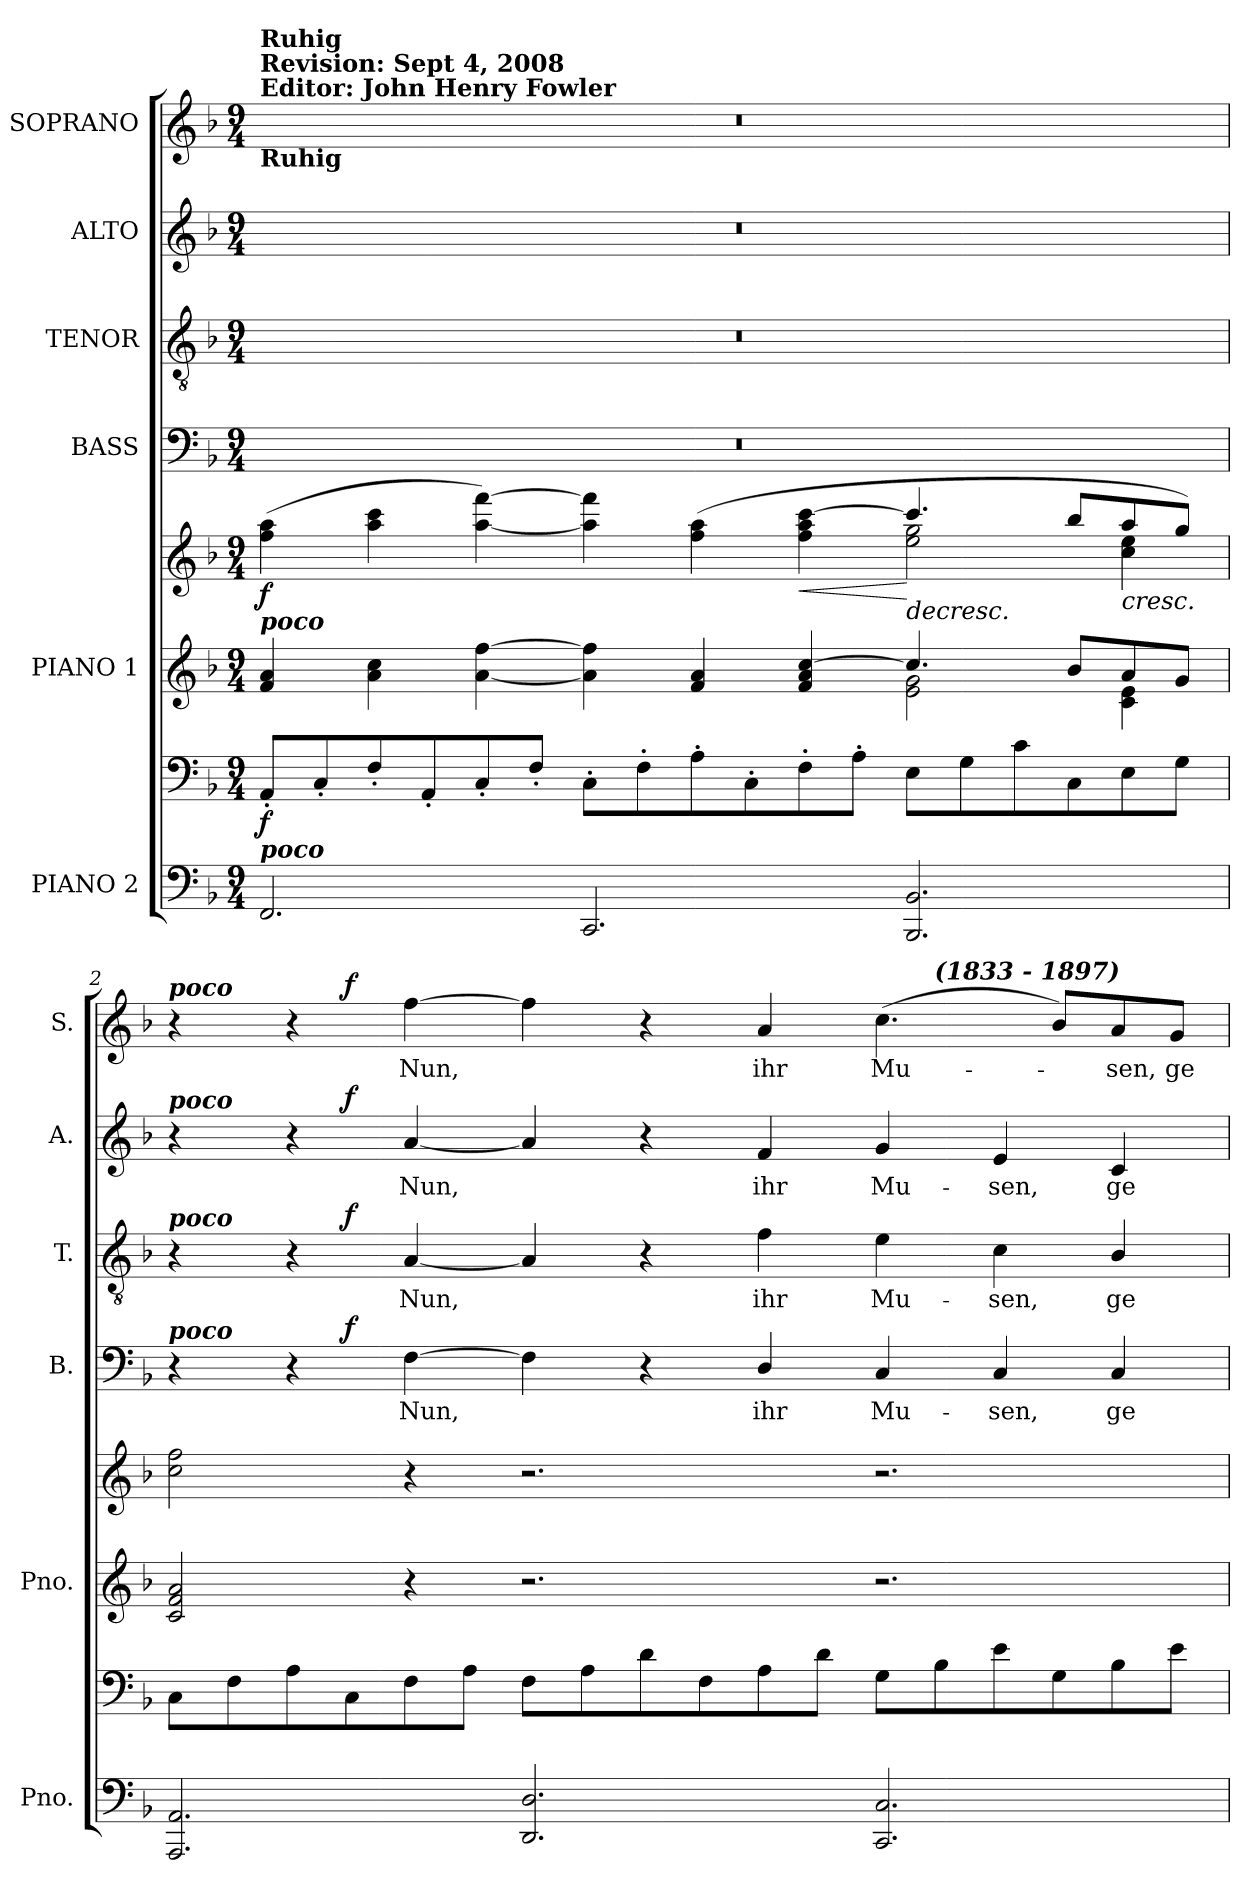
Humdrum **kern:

**kern	**kern	**dynam	**kern	**kern	**dynam	**kern	**text	**dynam	**kern	**text	**dynam	**kern	**text	**dynam	**kern	**text	**dynam
*part6	*part6	*part6	*part5	*part5	*part5	*part4	*part4	*part4	*part3	*part3	*part3	*part2	*part2	*part2	*part1	*part1	*part1
*staff8	*staff7	*staff7/8	*staff6	*staff5	*staff5/6	*staff4	*staff4	*staff4	*staff3	*staff3	*staff3	*staff2	*staff2	*staff2	*staff1	*staff1	*staff1
*I"PIANO 2	*	*	*I"PIANO 1	*	*	*I"BASS	*	*	*I"TENOR	*	*	*I"ALTO	*	*	*I"SOPRANO	*	*
*I'Pno.	*	*	*I'Pno.	*	*	*I'B.	*	*	*I'T.	*	*	*I'A.	*	*	*I'S.	*	*
!!LO:PB:g=z
*clefF4	*clefF4	*	*clefG2	*clefG2	*	*clefF4	*	*	*clefGv2	*	*	*clefG2	*	*	*clefG2	*	*
*	*	*	*	*	*	*	*	*	*ITrd7c12	*	*	*	*	*	*	*	*
*k[b-]	*k[b-]	*	*k[b-]	*k[b-]	*	*k[b-]	*	*	*k[b-]	*	*	*k[b-]	*	*	*k[b-]	*	*
*F:	*F:	*	*F:	*F:	*	*F:	*	*	*F:	*	*	*F:	*	*	*F:	*	*
*M9/4	*M9/4	*	*M9/4	*M9/4	*	*M9/4	*	*	*M9/4	*	*	*M9/4	*	*	*M9/4	*	*
*MM120	*MM120	*	*MM120	*MM120	*	*MM120	*	*	*MM120	*	*	*MM120	*	*	*MM120	*	*
=1	=1	=1	=1	=1	=1	=1	=1	=1	=1	=1	=1	=1	=1	=1	=1	=1	=1
*	*	*	*^	*^	*	*	*	*	*	*	*	*	*	*	*	*	*
!	!	!	!	!	!	!	!	!	!	!	!	!	!	!	!	!	!LO:TX:a:B:t=Editor&colon; John Henry Fowler	!	!
!	!	!	!	!	!	!	!	!	!	!	!	!	!	!	!	!	!LO:TX:a:B:t=Revision&colon;  Sept 4,  2008	!	!
!	!	!	!	!	!	!	!	!	!	!	!	!	!	!	!	!	!LO:TX:a:B:t=Ruhig	!	!
!	!	!	!	!	!	!	!	!	!	!	!	!	!	!	!	!	!LO:TX:b:B:t=Ruhig	!	!
!	!	!	!LO:TX:a:Bi:t=poco	!	!	!	!	!	!	!	!	!	!	!	!	!	!	!	!
!LO:TX:a:Bi:t=poco	!	!	!	!	!	!	!	!	!	!	!	!	!	!	!	!	!	!	!
!	!	!	!	!	!	!	!	!LO:N:vis=1	!	!	!LO:N:vis=1	!	!	!LO:N:vis=1	!	!	!LO:N:vis=1	!	!
2.FFi/	8AA'i/L	f	4fi/ 4ai	2.ryy	(4ffi\ 4aai	2.ryy	f	4%9r	.	.	4%9r	.	.	4%9r	.	.	4%9r	.	.
.	8C'i/	.	.	.	.	.	.	.	.	.	.	.	.	.	.	.	.	.	.
.	8F'i/	.	4ai\ 4cci	.	4aai\ 4ccci	.	[	.	.	.	.	.	.	.	.	.	.	.	.
.	8AA'i/	.	.	.	.	.	.	.	.	.	.	.	.	.	.	.	.	.	.
.	8C'i/	.	[4ai\ [4ffi	.	[4aai\ [4fffi)	.	]	.	.	.	.	.	.	.	.	.	.	.	.
.	8F'i/J	.	.	.	.	.	.	.	.	.	.	.	.	.	.	.	.	.	.
2.CCi/	8C'i\L	.	4ai\] 4ffi]	2.ryy	4aai\] 4fffi]	2.ryy	.	.	.	.	.	.	.	.	.	.	.	.	.
.	8F'i\	.	.	.	.	.	.	.	.	.	.	.	.	.	.	.	.	.	.
.	8A'i\	.	4fi/ 4ai	.	(4ffi\ 4aai	.	.	.	.	.	.	.	.	.	.	.	.	.	.
.	8C'i\	.	.	.	.	.	.	.	.	.	.	.	.	.	.	.	.	.	.
!	!	!	!	!	!	!	!LO:HP:b	!	!	!	!	!	!	!	!	!	!	!	!
.	8F'i\	.	4fi/ 4ai [4cci	.	4ffi\ 4aai [4ccci	.	<	.	.	.	.	.	.	.	.	.	.	.	.
.	8A'i\J	.	.	.	.	.	.	.	.	.	.	.	.	.	.	.	.	.	.
!	!	!	!	!	!	!	!LO:HP:n=1:b	!	!	!	!	!	!	!	!	!	!	!	!
2.BBB-i/ 2.BB-i	8Ei\L	.	4.cci/]	2ei\ 2gi	4.ccci/]	2eei\ 2ggi	[ >	.	.	.	.	.	.	.	.	.	.	.	.
.	8Gi\	.	.	.	.	.	.	.	.	.	.	.	.	.	.	.	.	.	.
.	8ci\	.	.	.	.	.	.	.	.	.	.	.	.	.	.	.	.	.	.
.	8Ci\	.	8b-i/L	.	8bb-i/L	.	.	.	.	.	.	.	.	.	.	.	.	.	.
!	!	!	!	!	!	!	!LO:HP:b	!	!	!	!	!	!	!	!	!	!	!	!
!	!	!	!	!	!	!	!LO:HP:n=1:b	!	!	!	!	!	!	!	!	!	!	!	!
.	8Ei\	.	8ai/	4ci\ 4ei	8aai/	4cci\ 4eei	< >	.	.	.	.	.	.	.	.	.	.	.	.
.	8Gi\J	.	8gi/J	.	8ggi/J)	.	]	.	.	.	.	.	.	.	.	.	.	.	.
*	*	*	*v	*v	*	*	*	*	*	*	*	*	*	*	*	*	*	*	*
*	*	*	*	*v	*v	*	*	*	*	*	*	*	*	*	*	*	*	*
=2	=2	=2	=2	=2	=2	=2	=2	=2	=2	=2	=2	=2	=2	=2	=2	=2	=2
*	*	*	*	*	*	*^	*	*	*^	*	*	*^	*	*	*^	*	*
!	!	!	!	!	!	!	!	!	!	!	!	!	!	!	!	!	!	!LO:TX:a:Bi:t=poco	!	!	!
!	!	!	!	!	!	!	!	!	!	!	!	!	!	!LO:TX:a:Bi:t=poco	!	!	!	!	!	!	!
!	!	!	!	!	!	!	!	!	!	!LO:TX:a:Bi:t=poco	!	!	!	!	!	!	!	!	!	!	!
!	!	!	!	!	!	!LO:TX:a:Bi:t=poco	!	!	!	!	!	!	!	!	!	!	!	!	!	!	!
*	*	*	*	*	*	*	*	*	*	*	*	*	*	*	*	*	*	*	*^	*	*
2.AAAi/ 2.AAi	8Ci\L	.	2ci/ 2fi 2ai	2cci\ 2ffi	.	4r	4.ryy	.	.	4r	4.ryy	.	.	4r	4.ryy	.	.	4r	4.ryy	1ryy	.	.
.	8Fi\	.	.	.	.	.	.	.	.	.	.	.	.	.	.	.	.	.	.	.	.	.
.	8Ai\	.	.	.	.	4r	.	.	.	4r	.	.	.	4r	.	.	.	4r	.	.	.	.
.	8Ci\	.	.	.	.	.	1...ryy	.	f	.	1...ryy	.	f	.	1...ryy	.	f	.	1...ryy	.	.	f
!	!	!	!	!	!	!	!	!LO:LY:b:color=#000000	!	!	!	!	!	!	!	!	!	!	!	!	!	!
!	!	!	!	!	!	!	!	!	!	!	!	!LO:LY:b:color=#000000	!	!	!	!	!	!	!	!	!	!
!	!	!	!	!	!	!	!	!	!	!	!	!	!	!	!	!LO:LY:b:color=#000000	!	!	!	!	!	!
!	!	!	!	!	!	!	!	!	!	!	!	!	!	!	!	!	!	!	!	!	!LO:LY:b:color=#000000	!
.	8Fi\	.	4r	4r	.	[4Fi\	.	Nun,	.	[4AAi/	.	Nun,	.	[4ai/	.	Nun,	.	[4ffi\	.	.	Nun,	.
.	8Ai\J	.	.	.	.	.	.	.	.	.	.	.	.	.	.	.	.	.	.	.	.	.
2.DDi/ 2.Di	8Fi\L	.	2.r	2.r	.	4Fi\]	.	.	.	4AAi/]	.	.	.	4ai/]	.	.	.	4ffi\]	.	.	.	.
.	8Ai\	.	.	.	.	.	.	.	.	.	.	.	.	.	.	.	.	.	.	.	.	.
.	8di\	.	.	.	.	4r	.	.	.	4r	.	.	.	4r	.	.	.	4r	.	2ryy	.	.
.	8Fi\	.	.	.	.	.	.	.	.	.	.	.	.	.	.	.	.	.	.	.	.	.
!	!	!	!	!	!	!	!	!LO:LY:b:color=#000000	!	!	!	!	!	!	!	!	!	!	!	!	!	!
!	!	!	!	!	!	!	!	!	!	!	!	!LO:LY:b:color=#000000	!	!	!	!	!	!	!	!	!	!
!	!	!	!	!	!	!	!	!	!	!	!	!	!	!	!	!LO:LY:b:color=#000000	!	!	!	!	!	!
!	!	!	!	!	!	!	!	!	!	!	!	!	!	!	!	!	!	!	!	!	!LO:LY:b:color=#000000	!
.	8Ai\	.	.	.	.	4Di/	.	ihr	.	4Fi\	.	ihr	.	4fi/	.	ihr	.	4ai/	.	.	ihr	.
.	8di\J	.	.	.	.	.	.	.	.	.	.	.	.	.	.	.	.	.	.	.	.	.
!	!	!	!	!	!	!	!	!LO:LY:b:color=#000000	!	!	!	!	!	!	!	!	!	!	!	!	!	!
!	!	!	!	!	!	!	!	!	!	!	!	!LO:LY:b:color=#000000	!	!	!	!	!	!	!	!	!	!
!	!	!	!	!	!	!	!	!	!	!	!	!	!	!	!	!LO:LY:b:color=#000000	!	!	!	!	!	!
!	!	!	!	!	!	!	!	!	!	!	!	!	!	!	!	!	!	!	!	!	!LO:LY:b:color=#000000	!
2.CCi/ 2.Ci	8Gi\L	.	2.r	2.r	.	4Ci/	.	Mu-	.	4Ei\	.	Mu-	.	4gi/	.	Mu-	.	(4.cci\	.	8ryy	Mu-	.
!	!	!	!	!	!	!	!	!	!	!	!	!	!	!	!	!	!	!	!	!LO:TX:a:Bi:t=(1833 - 1897)	!	!
.	8B-i\	.	.	.	.	.	.	.	.	.	.	.	.	.	.	.	.	.	.	2ryy	.	.
!	!	!	!	!	!	!	!	!LO:LY:b:color=#000000	!	!	!	!	!	!	!	!	!	!	!	!	!	!
!	!	!	!	!	!	!	!	!	!	!	!	!LO:LY:b:color=#000000	!	!	!	!	!	!	!	!	!	!
!	!	!	!	!	!	!	!	!	!	!	!	!	!	!	!	!LO:LY:b:color=#000000	!	!	!	!	!	!
.	8ei\	.	.	.	.	4Ci/	.	-sen,	.	4Ci\	.	-sen,	.	4ei/	.	-sen,	.	.	.	.	.	.
.	8Gi\	.	.	.	.	.	.	.	.	.	.	.	.	.	.	.	.	8b-i/L)	.	.	.	.
!	!	!	!	!	!	!	!	!LO:LY:b:color=#000000	!	!	!	!	!	!	!	!	!	!	!	!	!	!
!	!	!	!	!	!	!	!	!	!	!	!	!LO:LY:b:color=#000000	!	!	!	!	!	!	!	!	!	!
!	!	!	!	!	!	!	!	!	!	!	!	!	!	!	!	!LO:LY:b:color=#000000	!	!	!	!	!	!
!	!	!	!	!	!	!	!	!	!	!	!	!	!	!	!	!	!	!	!	!	!LO:LY:b:color=#000000	!
.	8B-i\	.	.	.	.	4Ci/	.	ge-	.	4BB-i/	.	ge-	.	4ci/	.	ge-	.	8ai/	.	.	-sen,	.
!	!	!	!	!	!	!	!	!	!	!	!	!	!	!	!	!	!	!	!	!	!LO:LY:b:color=#000000	!
.	8ei\J	.	.	.	.	.	.	.	.	.	.	.	.	.	.	.	.	8gi/J	.	8ryy	ge-	.
*	*	*	*	*	*	*v	*v	*	*	*	*	*	*	*v	*v	*	*	*v	*v	*v	*	*
*	*	*	*	*	*	*	*	*	*v	*v	*	*	*	*	*	*	*	*
=	=	=	=	=	=	=	=	=	=	=	=	=	=	=	=	=	=
*-	*-	*-	*-	*-	*-	*-	*-	*-	*-	*-	*-	*-	*-	*-	*-	*-	*-
